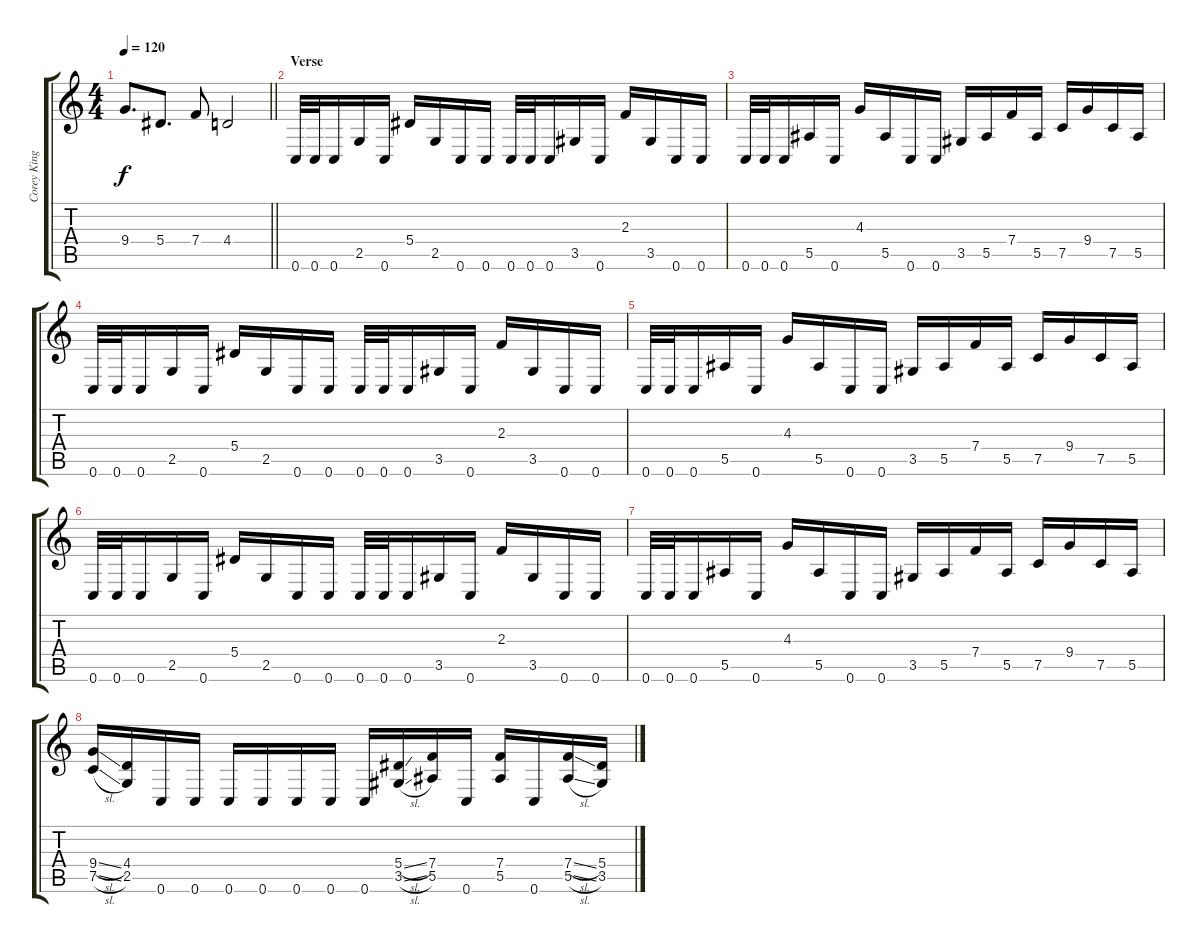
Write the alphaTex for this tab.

\track ("Corey King Beaulieu" "Corey King") {instrument overdrivenguitar}
\staff {score tabs}
\tuning (C4 G3 Eb3 Bb2 F2 C2) {hide}
\ts (4 4)
\tempo 120
\clef g2
\barLineRight lightlight
\ks c
9.4.8{d dy f} 5.4.8{d} 7.4.8 4.4.2 |
\section ("" "Verse")
0.6.32 0.6.32 0.6.16 2.5.16 0.6.16 5.4.16 2.5.16 0.6.16 0.6.16 0.6.32 0.6.32 0.6.16 3.5.16 0.6.16 2.3.16 3.5.16 0.6.16 0.6.16 |
0.6.32 0.6.32 0.6.16 5.5.16 0.6.16 4.3.16 5.5.16 0.6.16 0.6.16 3.5.16 5.5.16 7.4.16 5.5.16 7.5.16 9.4.16 7.5.16 5.5.16 |
0.6.32 0.6.32 0.6.16 2.5.16 0.6.16 5.4.16 2.5.16 0.6.16 0.6.16 0.6.32 0.6.32 0.6.16 3.5.16 0.6.16 2.3.16 3.5.16 0.6.16 0.6.16 |
0.6.32 0.6.32 0.6.16 5.5.16 0.6.16 4.3.16 5.5.16 0.6.16 0.6.16 3.5.16 5.5.16 7.4.16 5.5.16 7.5.16 9.4.16 7.5.16 5.5.16 |
0.6.32 0.6.32 0.6.16 2.5.16 0.6.16 5.4.16 2.5.16 0.6.16 0.6.16 0.6.32 0.6.32 0.6.16 3.5.16 0.6.16 2.3.16 3.5.16 0.6.16 0.6.16 |
0.6.32 0.6.32 0.6.16 5.5.16 0.6.16 4.3.16 5.5.16 0.6.16 0.6.16 3.5.16 5.5.16 7.4.16 5.5.16 7.5.16 9.4.16 7.5.16 5.5.16 |
(9.4{sl} 7.5{sl}).16 (4.4 2.5).16 0.6.16 0.6.16 0.6.16 0.6.16 0.6.16 0.6.16 0.6.16 (5.4{sl} 3.5{sl}).16 (7.4 5.5).16 0.6.16 (7.4 5.5).16 0.6.16 (7.4{sl} 5.5{sl}).16 (5.4 3.5).16
